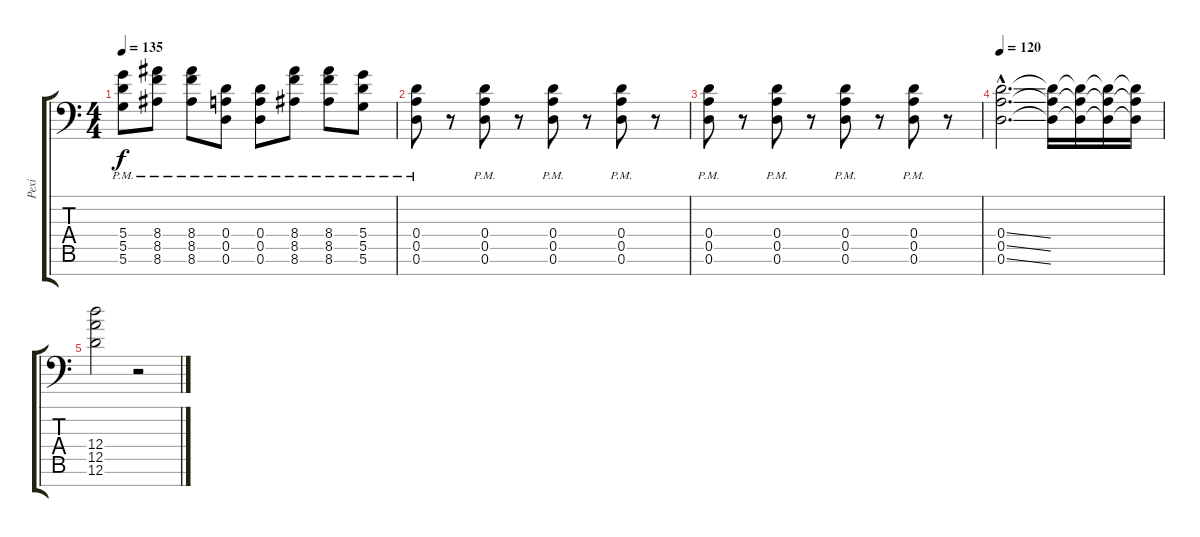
\track ("Pexi" "Pexi") {instrument distortionguitar}
\staff {score tabs}
\tuning (E4 B3 G3 D3 A2 D2 A1) {hide}
\ts (4 4)
\tempo 135
\clef f4
\ks c
(5.4{pm} 5.5{pm} 5.6{pm}).8{dy f} (8.4{pm} 8.5{pm} 8.6{pm}).8 (8.4{pm} 8.5{pm} 8.6{pm}).8 (0.4{pm} 0.5{pm} 0.6{pm}).8 (0.4{pm} 0.5{pm} 0.6{pm}).8 (8.4{pm} 8.5{pm} 8.6{pm}).8 (8.4{pm} 8.5{pm} 8.6{pm}).8 (5.4{pm} 5.5{pm} 5.6{pm}).8 |
(0.4{pm} 0.5{pm} 0.6{pm}).8 r.8 (0.4{pm} 0.5{pm} 0.6{pm}).8 r.8 (0.4{pm} 0.5{pm} 0.6{pm}).8 r.8 (0.4{pm} 0.5{pm} 0.6{pm}).8 r.8 |
(0.4{pm} 0.5{pm} 0.6{pm}).8 r.8 (0.4{pm} 0.5{pm} 0.6{pm}).8 r.8 (0.4{pm} 0.5{pm} 0.6{pm}).8 r.8 (0.4{pm} 0.5{pm} 0.6{pm}).8 r.8 |
\tempo 120
(0.4{ss hac} 0.5{ss hac} 0.6{ss hac}).2{d} (0.4{t} 0.5{t} 0.6{t}).16 (0.4{t} 0.5{t} 0.6{t}).16 (0.4{t} 0.5{t} 0.6{t}).16 (0.4{t} 0.5{t} 0.6{t}).16 |
(12.4 12.5 12.6).2 r.2
